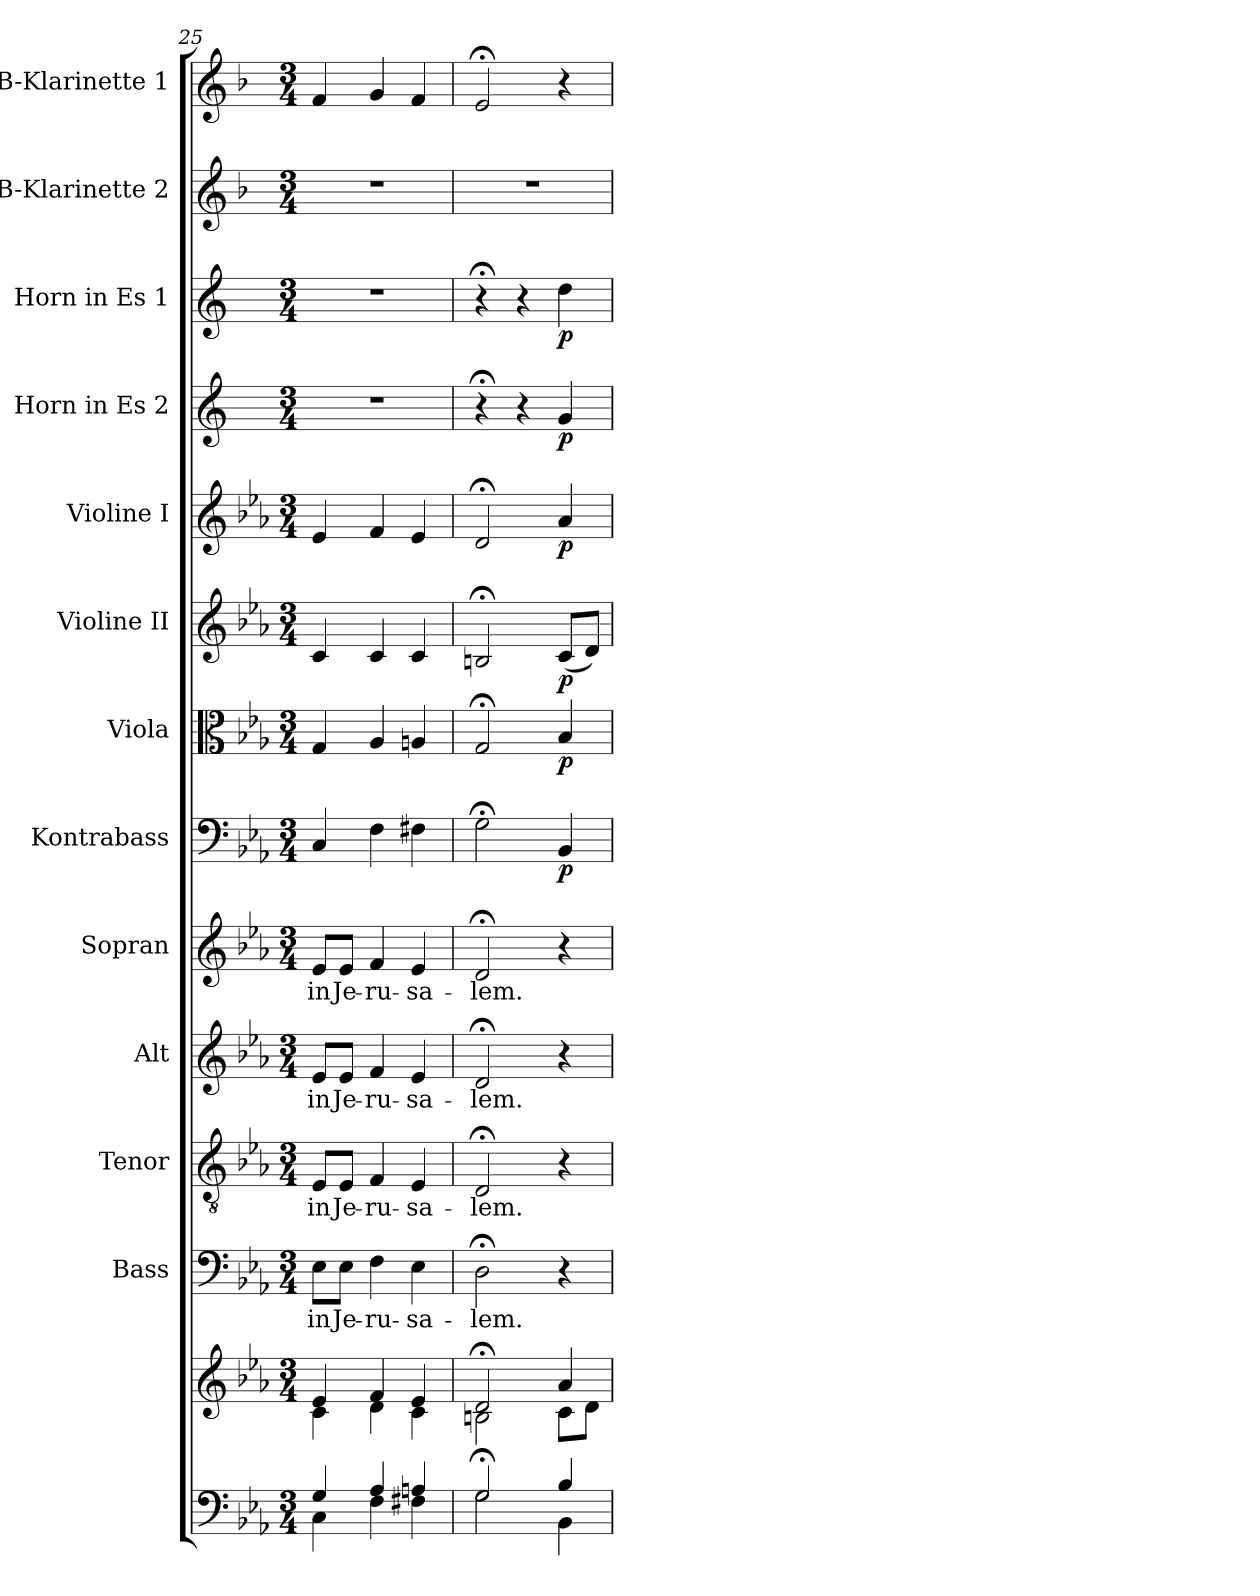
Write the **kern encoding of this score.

**kern	**kern	**kern	**text	**kern	**text	**kern	**text	**kern	**text	**kern	**dynam	**kern	**dynam	**kern	**dynam	**kern	**dynam	**kern	**dynam	**kern	**dynam	**kern	**kern
*part13	*part13	*part12	*part12	*part11	*part11	*part10	*part10	*part9	*part9	*part8	*part8	*part7	*part7	*part6	*part6	*part5	*part5	*part4	*part4	*part3	*part3	*part2	*part1
*staff14	*staff13	*staff12	*staff12	*staff11	*staff11	*staff10	*staff10	*staff9	*staff9	*staff8	*staff8	*staff7	*staff7	*staff6	*staff6	*staff5	*staff5	*staff4	*staff4	*staff3	*staff3	*staff2	*staff1
*	*	*I"Bass	*	*I"Tenor	*	*I"Alt	*	*I"Sopran	*	*I"Kontrabass	*	*I"Viola	*	*I"Violine II	*	*I"Violine I	*	*I"Horn in Es 2	*	*I"Horn in Es 1	*	*I"B-Klarinette 2	*I"B-Klarinette 1
*	*	*I'B.	*	*I'T.	*	*I'A.	*	*I'S.	*	*I'Kb.	*	*I'Vla.	*	*I'Vl. II	*	*I'Vl. I	*	*	*	*	*	*I'B Kl. 2	*I'B Kl. 1
!!LO:PB:g=z
*clefF4	*clefG2	*clefF4	*	*clefGv2	*	*clefG2	*	*clefG2	*	*clefF4	*	*clefC3	*	*clefG2	*	*clefG2	*	*clefG2	*	*clefG2	*	*clefG2	*clefG2
*	*	*	*	*	*	*	*	*	*	*ITrd7c12	*	*	*	*	*	*	*	*ITrd5c9	*	*ITrd5c9	*	*ITrd1c2	*ITrd1c2
*k[b-e-a-]	*k[b-e-a-]	*k[b-e-a-]	*	*k[b-e-a-]	*	*k[b-e-a-]	*	*k[b-e-a-]	*	*k[b-e-a-]	*	*k[b-e-a-]	*	*k[b-e-a-]	*	*k[b-e-a-]	*	*k[b-e-a-]	*	*k[b-e-a-]	*	*k[b-e-a-]	*k[b-e-a-]
*E-:	*E-:	*E-:	*	*E-:	*	*E-:	*	*E-:	*	*E-:	*	*E-:	*	*E-:	*	*E-:	*	*E-:	*	*E-:	*	*E-:	*E-:
*M3/4	*M3/4	*M3/4	*	*M3/4	*	*M3/4	*	*M3/4	*	*M3/4	*	*M3/4	*	*M3/4	*	*M3/4	*	*M3/4	*	*M3/4	*	*M3/4	*M3/4
=25	=25	=25	=25	=25	=25	=25	=25	=25	=25	=25	=25	=25	=25	=25	=25	=25	=25	=25	=25	=25	=25	=25	=25
*^	*^	*	*	*	*	*	*	*	*	*	*	*	*	*	*	*	*	*	*	*	*	*	*
!	!	!	!	!	!LO:LY:b	!	!LO:LY:b	!	!LO:LY:b	!	!LO:LY:b	!	!	!	!	!	!	!	!	!	!	!	!	!	!
4G/	4C\	4e-/	4c\	8E-\L	in	8E-/L	in	8e-/L	in	8e-/L	in	4CC/	.	4G/	.	4c/	.	4e-/	.	2.r	.	2.r	.	2.r	4e-/
!	!	!	!	!	!LO:LY:b	!	!LO:LY:b	!	!LO:LY:b	!	!LO:LY:b	!	!	!	!	!	!	!	!	!	!	!	!	!	!
.	.	.	.	8E-\J	Je-	8E-/J	Je-	8e-/J	Je-	8e-/J	Je-	.	.	.	.	.	.	.	.	.	.	.	.	.	.
!	!	!	!	!	!LO:LY:b	!	!LO:LY:b	!	!LO:LY:b	!	!LO:LY:b	!	!	!	!	!	!	!	!	!	!	!	!	!	!
4A-/	4F\	4f/	4d\	4F\	-ru-	4F/	-ru-	4f/	-ru-	4f/	-ru-	4FF\	.	4A-/	.	4c/	.	4f/	.	.	.	.	.	.	4f/
!	!	!	!	!	!LO:LY:b	!	!LO:LY:b	!	!LO:LY:b	!	!LO:LY:b	!	!	!	!	!	!	!	!	!	!	!	!	!	!
4An/	4F#X\	4e-/	4c\	4E-\	-sa-	4E-/	-sa-	4e-/	-sa-	4e-/	-sa-	4FF#X\	.	4An/	.	4c/	.	4e-/	.	.	.	.	.	.	4e-/
=26	=26	=26	=26	=26	=26	=26	=26	=26	=26	=26	=26	=26	=26	=26	=26	=26	=26	=26	=26	=26	=26	=26	=26	=26	=26
!	!	!	!	!	!LO:LY:b	!	!LO:LY:b	!	!LO:LY:b	!	!LO:LY:b	!	!	!	!	!	!	!	!	!	!	!	!	!	!
2G;</	2G\	2d;</	2Bn\	2D;<\	-lem.	2D;</	-lem.	2d;</	-lem.	2d;</	-lem.	2GG;<\	.	2G;</	.	2Bn;</	.	2d;</	.	4r;<	.	4r;<	.	2.r	2d;</
.	.	.	.	.	.	.	.	.	.	.	.	.	.	.	.	.	.	.	.	4r	.	4r	.	.	.
!	!	!	!	!	!	!	!	!	!	!	!	!	!LO:DY:b	!	!LO:DY:b	!	!LO:DY:b	!	!LO:DY:b	!	!LO:DY:b	!	!LO:DY:b	!	!
4B-/	4BB-\	4a-/	8c\L	4r	.	4r	.	4r	.	4r	.	4BBB-/	p	4B-/	p	(<8c/L	p	4a-/	p	4B-/	p	4f\	p	.	4r
.	.	.	8d\J	.	.	.	.	.	.	.	.	.	.	.	.	8d/J)	.	.	.	.	.	.	.	.	.
*v	*v	*	*	*	*	*	*	*	*	*	*	*	*	*	*	*	*	*	*	*	*	*	*	*	*
*	*v	*v	*	*	*	*	*	*	*	*	*	*	*	*	*	*	*	*	*	*	*	*	*	*
=	=	=	=	=	=	=	=	=	=	=	=	=	=	=	=	=	=	=	=	=	=	=	=
*-	*-	*-	*-	*-	*-	*-	*-	*-	*-	*-	*-	*-	*-	*-	*-	*-	*-	*-	*-	*-	*-	*-	*-
